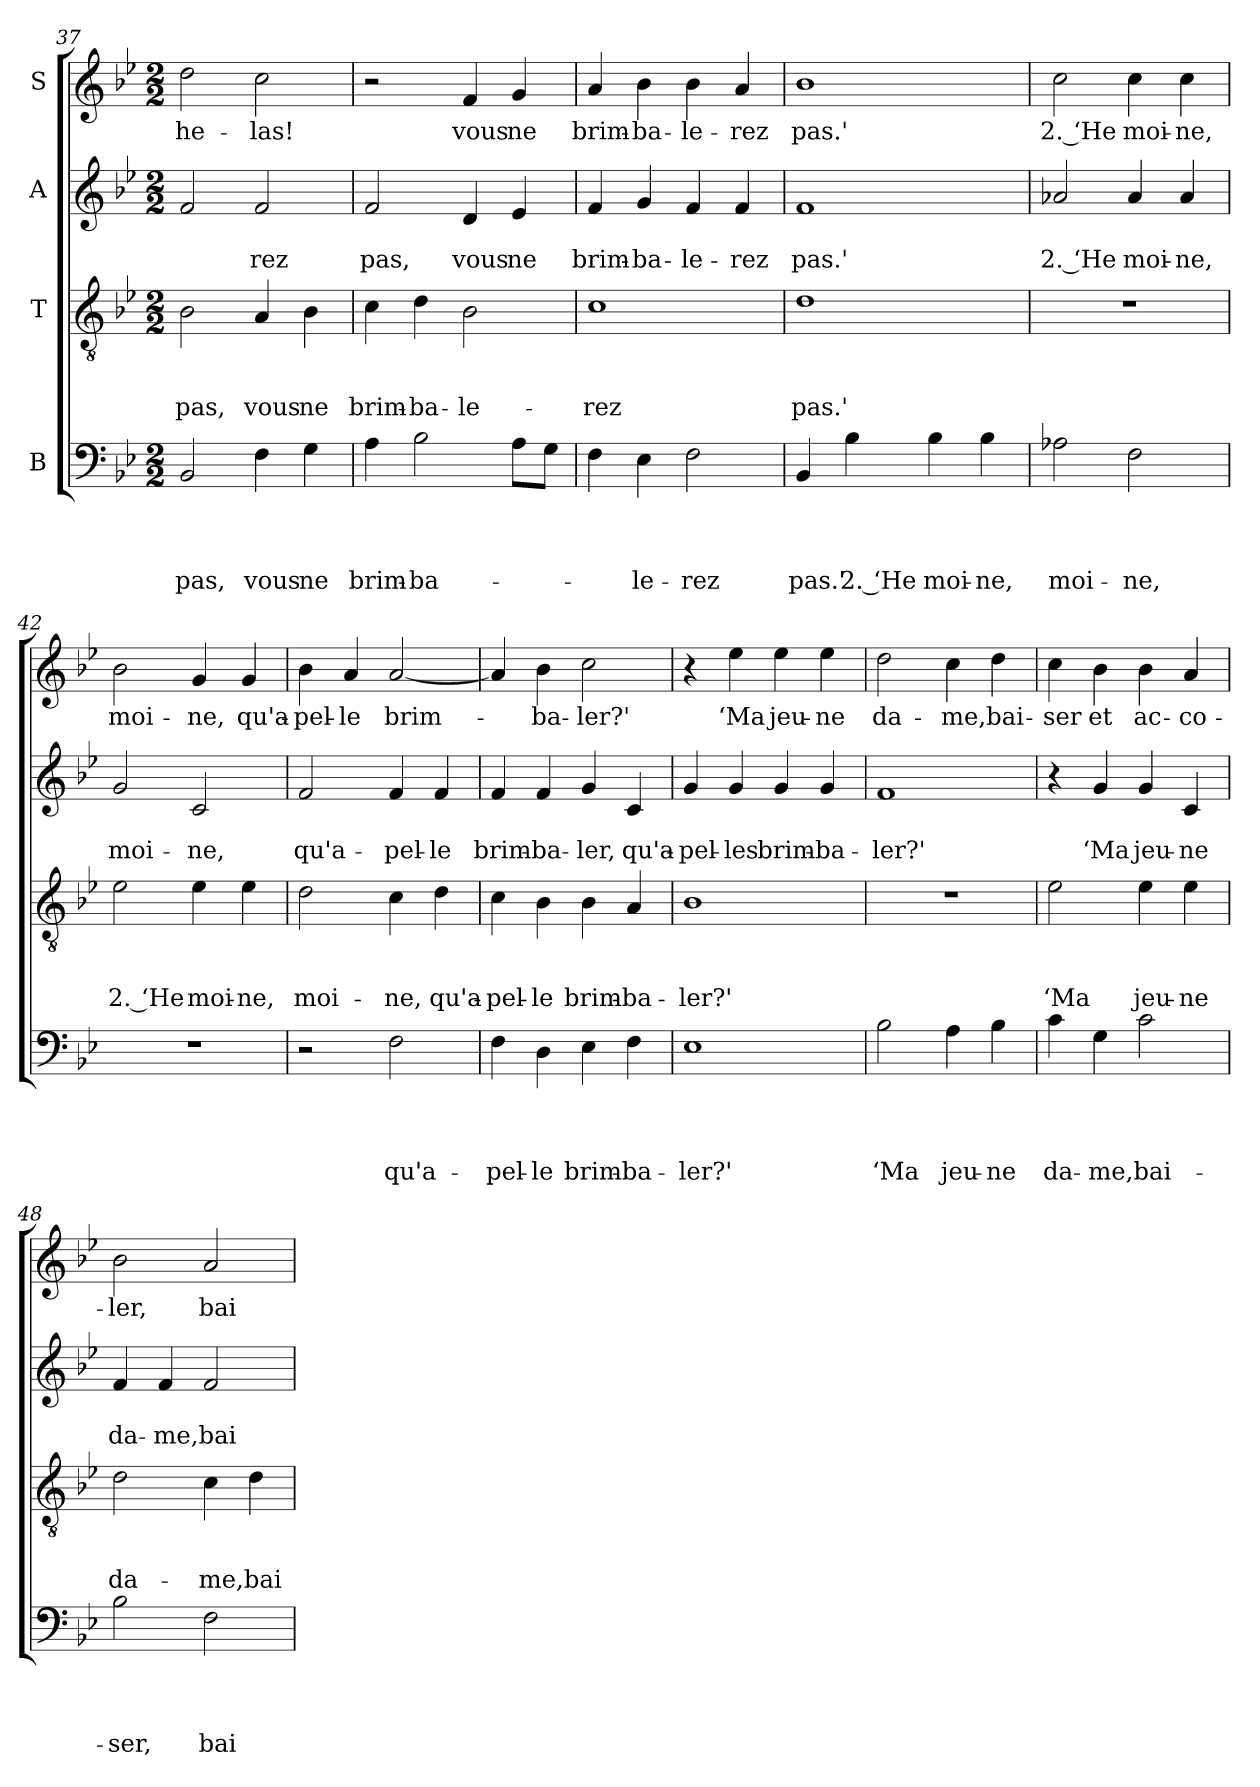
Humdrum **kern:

**kern	**text	**text	**text	**text	**kern	**text	**text	**text	**kern	**text	**text	**kern	**text
*part4	*part4	*part4	*part4	*part4	*part3	*part3	*part3	*part3	*part2	*part2	*part2	*part1	*part1
*staff4	*staff4	*staff4	*staff4	*staff4	*staff3	*staff3	*staff3	*staff3	*staff2	*staff2	*staff2	*staff1	*staff1
*I"B	*	*	*	*	*I"T	*	*	*	*I"A	*	*	*I"S	*
*clefF4	*	*	*	*	*clefGv2	*	*	*	*clefG2	*	*	*clefG2	*
*k[b-e-]	*	*	*	*	*k[b-e-]	*	*	*	*k[b-e-]	*	*	*k[b-e-]	*
*B-:	*	*	*	*	*B-:	*	*	*	*B-:	*	*	*B-:	*
*M2/2	*	*	*	*	*M2/2	*	*	*	*M2/2	*	*	*M2/2	*
=37	=37	=37	=37	=37	=37	=37	=37	=37	=37	=37	=37	=37	=37
!	!	!	!	!LO:LY:b	!	!	!	!LO:LY:b	!	!	!	!	!LO:LY:b
2BB-/	.	.	.	pas,	2B-\	.	.	pas,	2f/	.	.	2dd\	he-
!	!	!	!	!LO:LY:b	!	!	!	!LO:LY:b	!	!	!LO:LY:b	!	!LO:LY:b
4F\	.	.	.	vous	4A/	.	.	vous	2f/	.	-rez	2cc\	-las!
!	!	!	!	!LO:LY:b	!	!	!	!LO:LY:b	!	!	!	!	!
4G\	.	.	.	ne	4B-\	.	.	ne	.	.	.	.	.
=38	=38	=38	=38	=38	=38	=38	=38	=38	=38	=38	=38	=38	=38
!	!	!	!	!LO:LY:b	!	!	!	!LO:LY:b	!	!	!LO:LY:b	!	!
4A\	.	.	.	brim-	4c\	.	.	brim-	2f/	.	pas,	2r	.
!	!	!	!	!LO:LY:b	!	!	!	!LO:LY:b	!	!	!	!	!
2B-\	.	.	.	-ba-	4d\	.	.	-ba-	.	.	.	.	.
!	!	!	!	!	!	!	!	!LO:LY:b	!	!	!LO:LY:b	!	!LO:LY:b
.	.	.	.	.	2B-\	.	.	-le-	4d/	.	vous	4f/	vous
!	!	!	!	!	!	!	!	!	!	!	!LO:LY:b	!	!LO:LY:b
8A\L	.	.	.	.	.	.	.	.	4e-/	.	ne	4g/	ne
8G\J	.	.	.	.	.	.	.	.	.	.	.	.	.
=39	=39	=39	=39	=39	=39	=39	=39	=39	=39	=39	=39	=39	=39
!	!	!	!	!	!	!	!	!LO:LY:b	!	!	!LO:LY:b	!	!LO:LY:b
4F\	.	.	.	.	1c	.	.	-rez	4f/	.	brim-	4a/	brim-
!	!	!	!	!LO:LY:b	!	!	!	!	!	!	!LO:LY:b	!	!LO:LY:b
4E-\	.	.	.	-le-	.	.	.	.	4g/	.	-ba-	4b-\	-ba-
!	!	!	!	!LO:LY:b	!	!	!	!	!	!	!LO:LY:b	!	!LO:LY:b
2F\	.	.	.	-rez	.	.	.	.	4f/	.	-le-	4b-\	-le-
!	!	!	!	!	!	!	!	!	!	!	!LO:LY:b	!	!LO:LY:b
.	.	.	.	.	.	.	.	.	4f/	.	-rez	4a/	-rez
=40	=40	=40	=40	=40	=40	=40	=40	=40	=40	=40	=40	=40	=40
!	!	!	!	!LO:LY:b	!	!	!	!LO:LY:b	!	!	!LO:LY:b	!	!LO:LY:b
4BB-/	.	.	.	pas.'	1d	.	.	pas.'	1f	.	pas.'	1b-	pas.'
!	!	!	!	!LO:LY:b:rj	!	!	!	!	!	!	!	!	!
4B-\	.	.	.	2. ‘He	.	.	.	.	.	.	.	.	.
!	!	!	!	!LO:LY:b	!	!	!	!	!	!	!	!	!
4B-\	.	.	.	moi-	.	.	.	.	.	.	.	.	.
!	!	!	!	!LO:LY:b	!	!	!	!	!	!	!	!	!
4B-\	.	.	.	-ne,	.	.	.	.	.	.	.	.	.
!!LO:PB:g=z
=41	=41	=41	=41	=41	=41	=41	=41	=41	=41	=41	=41	=41	=41
!	!	!	!	!LO:LY:b	!	!	!	!	!	!	!LO:LY:b:rj	!	!LO:LY:b:rj
2A-X\	.	.	.	moi-	1r	.	.	.	2a-X/	.	2. ‘He	2cc\	2. ‘He
!	!	!	!	!LO:LY:b	!	!	!	!	!	!	!LO:LY:b	!	!LO:LY:b
2F\	.	.	.	-ne,	.	.	.	.	4a-/	.	moi-	4cc\	moi-
!	!	!	!	!	!	!	!	!	!	!	!LO:LY:b	!	!LO:LY:b
.	.	.	.	.	.	.	.	.	4a-/	.	-ne,	4cc\	-ne,
=42	=42	=42	=42	=42	=42	=42	=42	=42	=42	=42	=42	=42	=42
!	!	!	!	!	!	!	!	!LO:LY:b:rj	!	!	!LO:LY:b	!	!LO:LY:b
1r	.	.	.	.	2e-\	.	.	2. ‘He	2g/	.	moi-	2b-\	moi-
!	!	!	!	!	!	!	!	!LO:LY:b	!	!	!LO:LY:b	!	!LO:LY:b
.	.	.	.	.	4e-\	.	.	moi-	2c/	.	-ne,	4g/	-ne,
!	!	!	!	!	!	!	!	!LO:LY:b	!	!	!	!	!LO:LY:b
.	.	.	.	.	4e-\	.	.	-ne,	.	.	.	4g/	qu'a-
=43	=43	=43	=43	=43	=43	=43	=43	=43	=43	=43	=43	=43	=43
!	!	!	!	!	!	!	!	!LO:LY:b	!	!	!LO:LY:b	!	!LO:LY:b
2r	.	.	.	.	2d\	.	.	moi-	2f/	.	qu'a-	4b-\	-pel-
!	!	!	!	!	!	!	!	!	!	!	!	!	!LO:LY:b
.	.	.	.	.	.	.	.	.	.	.	.	4a/	-le
!	!	!	!	!LO:LY:b	!	!	!	!LO:LY:b	!	!	!LO:LY:b	!	!LO:LY:b
2F\	.	.	.	qu'a-	4c\	.	.	-ne,	4f/	.	-pel-	[<2a/	brim-
!	!	!	!	!	!	!	!	!LO:LY:b	!	!	!LO:LY:b	!	!
.	.	.	.	.	4d\	.	.	qu'a-	4f/	.	-le	.	.
=44	=44	=44	=44	=44	=44	=44	=44	=44	=44	=44	=44	=44	=44
!	!	!	!	!LO:LY:b	!	!	!	!LO:LY:b	!	!	!LO:LY:b	!	!
4F\	.	.	.	-pel-	4c\	.	.	-pel-	4f/	.	brim-	4a/]	.
!	!	!	!	!LO:LY:b	!	!	!	!LO:LY:b	!	!	!LO:LY:b	!	!LO:LY:b
4D\	.	.	.	-le	4B-\	.	.	-le	4f/	.	-ba-	4b-\	-ba-
!	!	!	!	!LO:LY:b	!	!	!	!LO:LY:b	!	!	!LO:LY:b	!	!LO:LY:b
4E-\	.	.	.	brim-	4B-\	.	.	brim-	4g/	.	-ler,	2cc\	-ler?'
!	!	!	!	!LO:LY:b	!	!	!	!LO:LY:b	!	!	!LO:LY:b	!	!
4F\	.	.	.	-ba-	4A/	.	.	-ba-	4c/	.	qu'a-	.	.
=45	=45	=45	=45	=45	=45	=45	=45	=45	=45	=45	=45	=45	=45
!	!	!	!	!LO:LY:b	!	!	!	!LO:LY:b	!	!	!LO:LY:b	!	!
1E-	.	.	.	-ler?'	1B-	.	.	-ler?'	4g/	.	-pel-	4r	.
!	!	!	!	!	!	!	!	!	!	!	!LO:LY:b	!	!LO:LY:b
.	.	.	.	.	.	.	.	.	4g/	.	-les	4ee-\	‘Ma
!	!	!	!	!	!	!	!	!	!	!	!LO:LY:b	!	!LO:LY:b
.	.	.	.	.	.	.	.	.	4g/	.	brim-	4ee-\	jeu-
!	!	!	!	!	!	!	!	!	!	!	!LO:LY:b	!	!LO:LY:b
.	.	.	.	.	.	.	.	.	4g/	.	-ba-	4ee-\	-ne
=46	=46	=46	=46	=46	=46	=46	=46	=46	=46	=46	=46	=46	=46
!	!	!	!	!LO:LY:b	!	!	!	!	!	!	!LO:LY:b	!	!LO:LY:b
2B-\	.	.	.	‘Ma	1r	.	.	.	1f	.	-ler?'	2dd\	da-
!	!	!	!	!LO:LY:b	!	!	!	!	!	!	!	!	!LO:LY:b
4A\	.	.	.	jeu-	.	.	.	.	.	.	.	4cc\	-me,
!	!	!	!	!LO:LY:b	!	!	!	!	!	!	!	!	!LO:LY:b
4B-\	.	.	.	-ne	.	.	.	.	.	.	.	4dd\	bai-
=47	=47	=47	=47	=47	=47	=47	=47	=47	=47	=47	=47	=47	=47
!	!	!	!	!LO:LY:b	!	!	!	!LO:LY:b	!	!	!	!	!LO:LY:b
4c\	.	.	.	da-	2e-\	.	.	‘Ma	4r	.	.	4cc\	-ser
!	!	!	!	!LO:LY:b	!	!	!	!	!	!	!LO:LY:b	!	!LO:LY:b
4G\	.	.	.	-me,	.	.	.	.	4g/	.	‘Ma	4b-\	et
!	!	!	!	!LO:LY:b	!	!	!	!LO:LY:b	!	!	!LO:LY:b	!	!LO:LY:b
2c\	.	.	.	bai-	4e-\	.	.	jeu-	4g/	.	jeu-	4b-\	ac-
!	!	!	!	!	!	!	!	!LO:LY:b	!	!	!LO:LY:b	!	!LO:LY:b
.	.	.	.	.	4e-\	.	.	-ne	4c/	.	-ne	4a/	-co-
!!LO:LB:g=z
=48	=48	=48	=48	=48	=48	=48	=48	=48	=48	=48	=48	=48	=48
!	!	!	!	!LO:LY:b	!	!	!	!LO:LY:b	!	!	!LO:LY:b	!	!LO:LY:b
2B-\	.	.	.	-ser,	2d\	.	.	da-	4f/	.	da-	2b-\	-ler,
!	!	!	!	!	!	!	!	!	!	!	!LO:LY:b	!	!
.	.	.	.	.	.	.	.	.	4f/	.	-me,	.	.
!	!	!	!	!LO:LY:b	!	!	!	!LO:LY:b	!	!	!LO:LY:b	!	!LO:LY:b
2F\	.	.	.	bai-	4c\	.	.	-me,	2f/	.	bai-	2a/	bai-
!	!	!	!	!	!	!	!	!LO:LY:b	!	!	!	!	!
.	.	.	.	.	4d\	.	.	bai-	.	.	.	.	.
=	=	=	=	=	=	=	=	=	=	=	=	=	=
*-	*-	*-	*-	*-	*-	*-	*-	*-	*-	*-	*-	*-	*-
